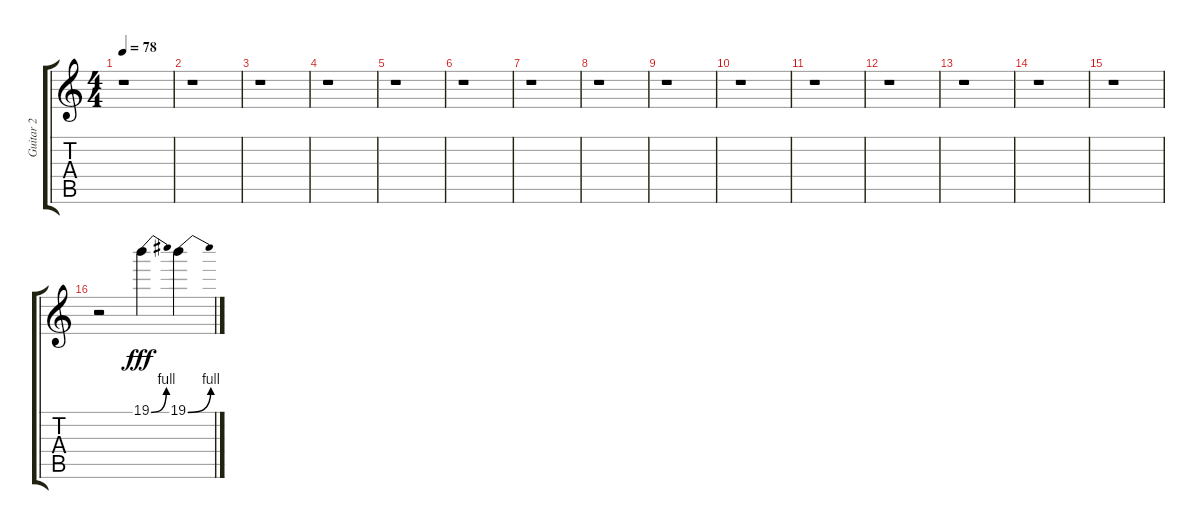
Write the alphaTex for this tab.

\track ("Guitar 2" "Guitar 2") {instrument distortionguitar}
\staff {score tabs}
\tuning (E4 B3 G3 D3 A2 E2) {hide}
\ts (4 4)
\tempo 78
\clef g2
\ks c
r.1{dy fff instrument distortionguitar} |
r.1 |
r.1 |
r.1 |
r.1 |
r.1 |
r.1 |
r.1 |
r.1 |
r.1 |
r.1 |
r.1 |
r.1 |
r.1 |
r.1 |
r.2 19.1{be (bend 0 0 60 4)}.4 19.1{be (bend 0 0 60 4)}.4
